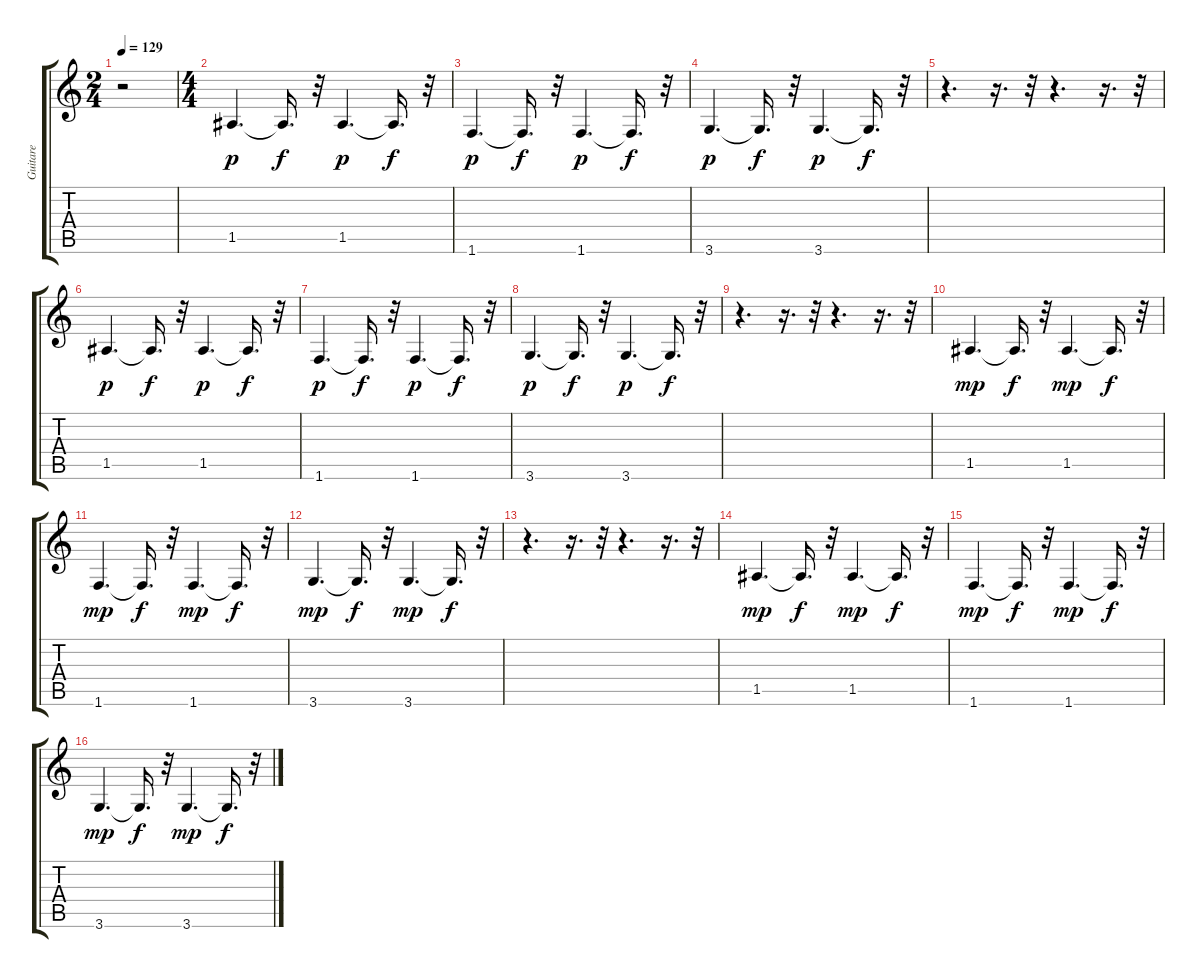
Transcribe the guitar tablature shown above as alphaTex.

\track ("Guitare" "Guitare") {instrument acousticguitarnylon}
\staff {score tabs}
\tuning (E4 B3 G3 D3 A2 E2) {hide}
\ts (2 4)
\tempo 129
\clef g2
\ks c
r.2{dy p instrument acousticguitarnylon} |
\ts (4 4)
1.5.4{d} 1.5{t}.16{d dy f} r.32 1.5.4{d dy p} 1.5{t}.16{d dy f} r.32 |
1.6.4{d dy p} 1.6{t}.16{d dy f} r.32 1.6.4{d dy p} 1.6{t}.16{d dy f} r.32 |
3.6.4{d dy p} 3.6{t}.16{d dy f} r.32 3.6.4{d dy p} 3.6{t}.16{d dy f} r.32 |
r.4{d} r.16{d} r.32 r.4{d} r.16{d} r.32 |
1.5.4{d dy p} 1.5{t}.16{d dy f} r.32 1.5.4{d dy p} 1.5{t}.16{d dy f} r.32 |
1.6.4{d dy p} 1.6{t}.16{d dy f} r.32 1.6.4{d dy p} 1.6{t}.16{d dy f} r.32 |
3.6.4{d dy p} 3.6{t}.16{d dy f} r.32 3.6.4{d dy p} 3.6{t}.16{d dy f} r.32 |
r.4{d} r.16{d} r.32 r.4{d} r.16{d} r.32 |
1.5.4{d dy mp} 1.5{t}.16{d dy f} r.32 1.5.4{d dy mp} 1.5{t}.16{d dy f} r.32 |
1.6.4{d dy mp} 1.6{t}.16{d dy f} r.32 1.6.4{d dy mp} 1.6{t}.16{d dy f} r.32 |
3.6.4{d dy mp} 3.6{t}.16{d dy f} r.32 3.6.4{d dy mp} 3.6{t}.16{d dy f} r.32 |
r.4{d} r.16{d} r.32 r.4{d} r.16{d} r.32 |
1.5.4{d dy mp} 1.5{t}.16{d dy f} r.32 1.5.4{d dy mp} 1.5{t}.16{d dy f} r.32 |
1.6.4{d dy mp} 1.6{t}.16{d dy f} r.32 1.6.4{d dy mp} 1.6{t}.16{d dy f} r.32 |
3.6.4{d dy mp} 3.6{t}.16{d dy f} r.32 3.6.4{d dy mp} 3.6{t}.16{d dy f} r.32
